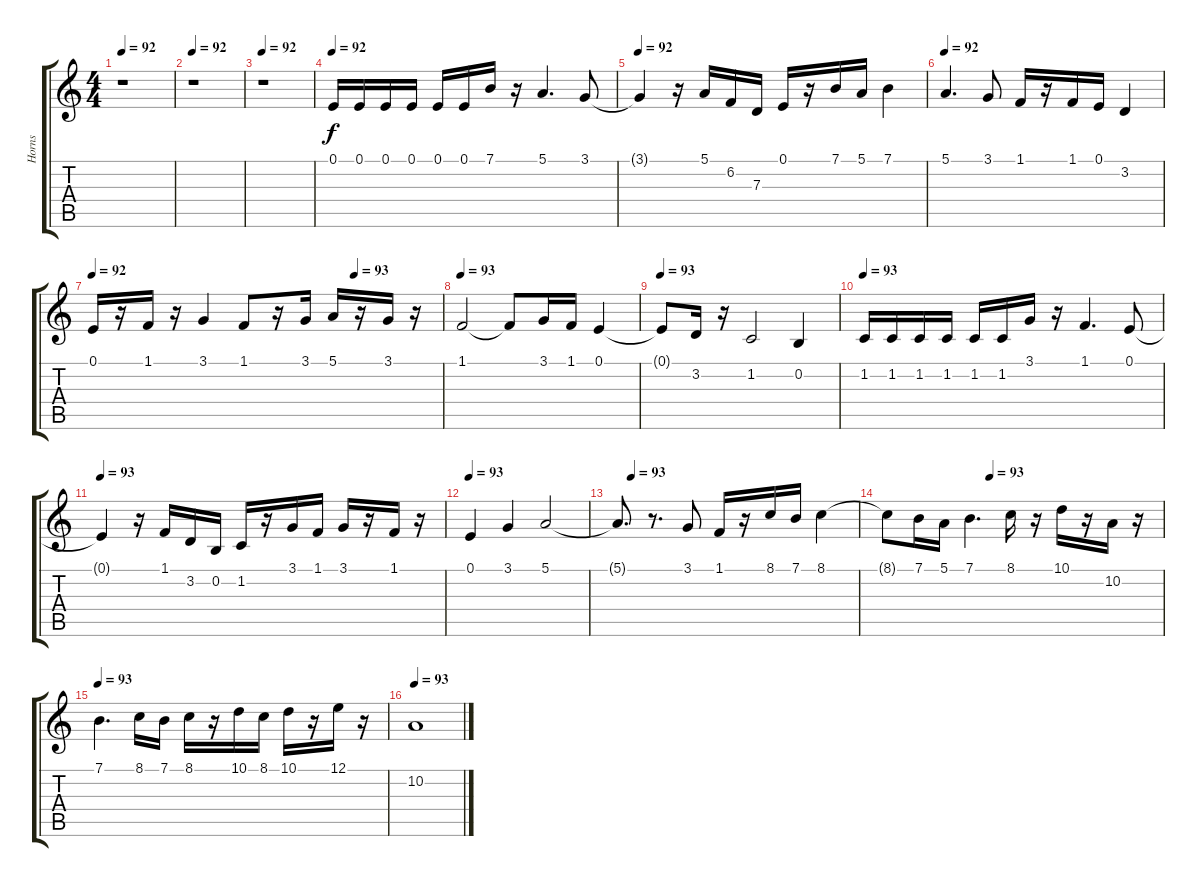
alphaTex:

\track ("Horns" "Horns") {instrument frenchhorn}
\staff {score tabs}
\tuning (E4 B3 G3 D3 A2 E2) {hide}
\ts (4 4)
\tempo 92
\clef g2
\ks c
r.1{dy f} |
\tempo 92
r.1 |
\tempo 92
r.1 |
\tempo 92
0.1.16 0.1.16 0.1.16 0.1.16 0.1.16 0.1.16 7.1.16 r.16 5.1.4{d} 3.1.8 |
\tempo 92
3.1{t}.4 r.16 5.1.16 6.2.16 7.3.16 0.1.16 r.16 7.1.16 5.1.16 7.1.4 |
\tempo 92
5.1.4{d} 3.1.8 1.1.16 r.16 1.1.16 0.1.16 3.2.4 |
\tempo 92
\tempo (93 0.75)
0.1.16 r.16 1.1.16 r.16 3.1.4 1.1.8 r.16 3.1.16 5.1.16 r.16 3.1.16 r.16 |
\tempo 93
1.1.2 1.1{t}.8 3.1.16 1.1.16 0.1.4 |
\tempo 93
0.1{t}.8 3.2.16 r.16 1.2.2 0.2.4 |
\tempo 93
1.2.16 1.2.16 1.2.16 1.2.16 1.2.16 1.2.16 3.1.16 r.16 1.1.4{d} 0.1.8 |
\tempo 93
0.1{t}.4 r.16 1.1.16 3.2.16 0.2.16 1.2.16 r.16 3.1.16 1.1.16 3.1.16 r.16 1.1.16 r.16 |
\tempo 93
0.1.4 3.1.4 5.1.2 |
\tempo (93 0.0625)
5.1{t}.8{d} r.8{d} 3.1.8 1.1.16 r.16 8.1.16 7.1.16 8.1.4 |
\tempo (93 0.375)
8.1{t}.8 7.1.16 5.1.16 7.1.4{d} 8.1.16 r.16 10.1.16 r.16 10.2.16 r.16 |
\tempo 93
7.1.4{d} 8.1.16 7.1.16 8.1.16 r.16 10.1.16 8.1.16 10.1.16 r.16 12.1.16 r.16 |
\tempo 93
10.2.1
